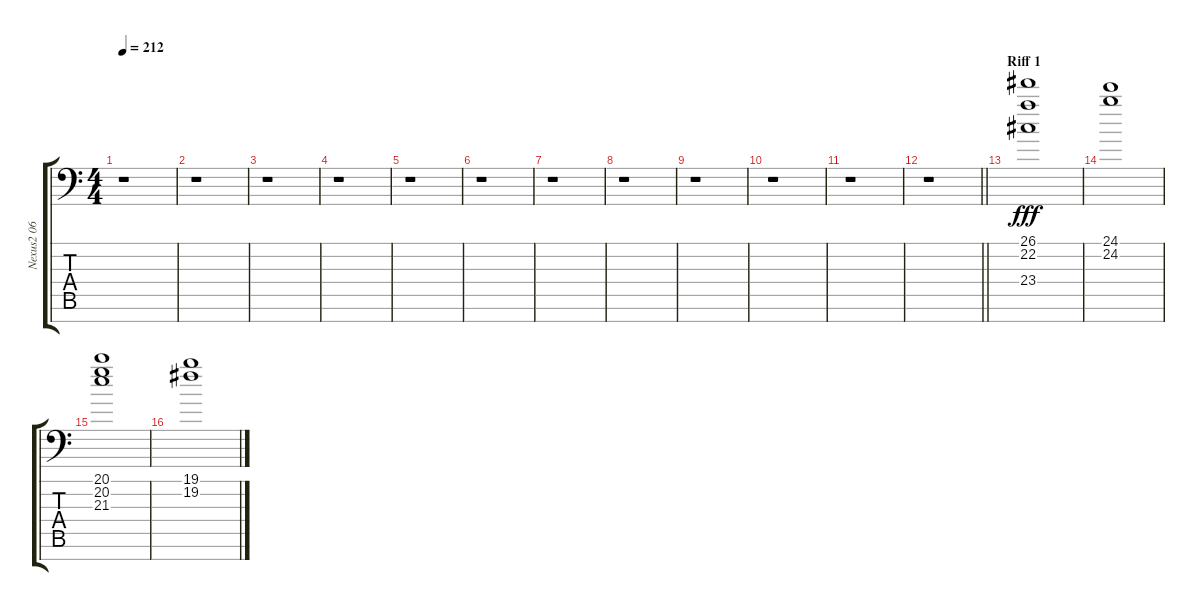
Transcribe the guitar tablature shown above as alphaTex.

\track ("Nexus2 06" "Nexus2 06") {instrument pad3polysynth}
\staff {score tabs}
\tuning (E4 B3 G3 D3 A2 E2 C-1) {hide}
\ts (4 4)
\tempo 212
\clef f4
\ks c
r.1{dy fff} |
r.1 |
r.1 |
r.1 |
r.1 |
r.1 |
r.1 |
r.1 |
r.1 |
r.1 |
r.1 |
\barLineRight lightlight
r.1 |
\section ("" "Riff 1")
(26.1 22.2 23.4).1 |
(24.1 24.2).1 |
(20.1 20.2 21.3).1 |
(19.1 19.2).1
